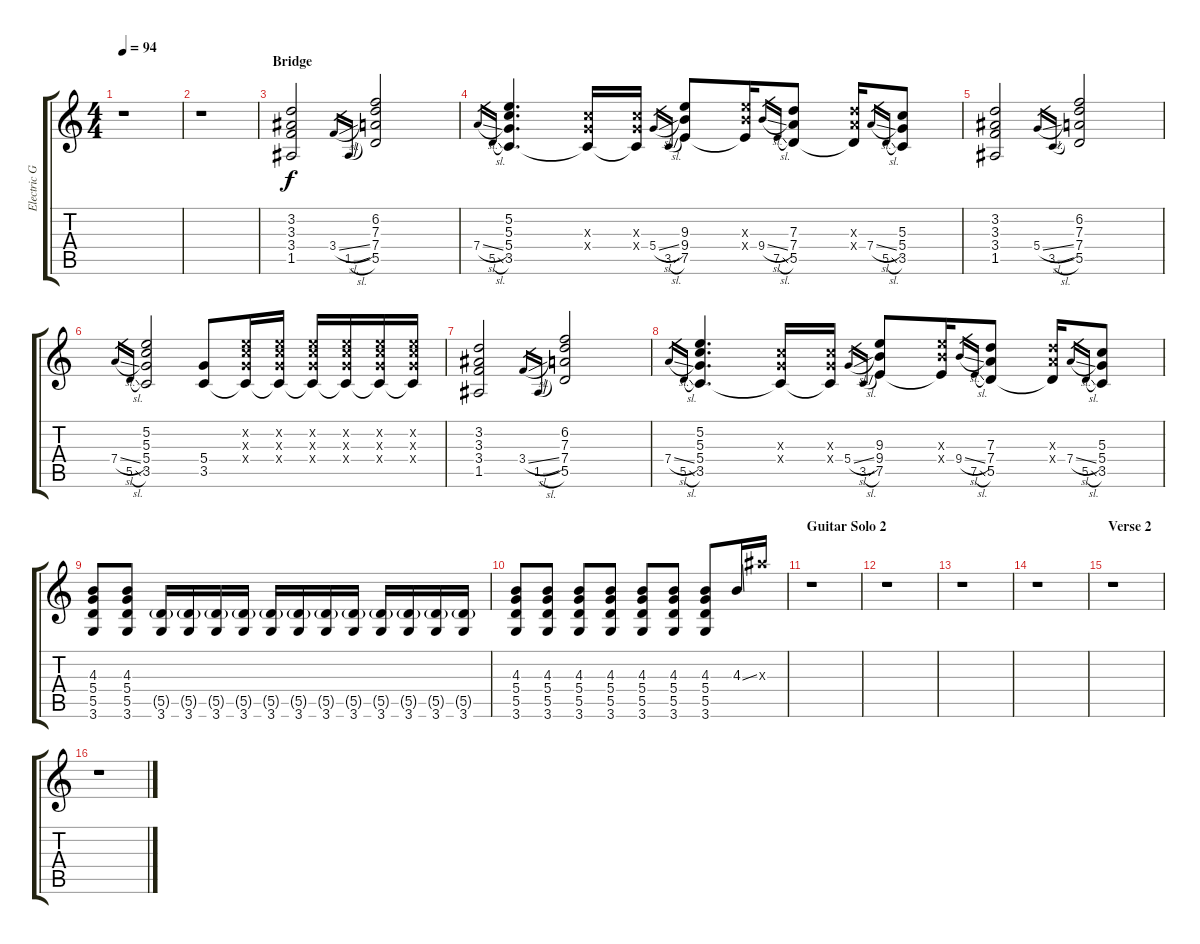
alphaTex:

\track ("Electric Guitar  (Rhythm)" "Electric G") {instrument overdrivenguitar}
\staff {score tabs}
\tuning (E4 B3 G3 D3 A2 E2) {hide}
\ts (4 4)
\tempo 94
\clef g2
\ks c
r.1{dy f} |
r.1 |
\section ("" "Bridge")
(3.2 3.3 3.4 1.5).2 3.4{sl}.16{gr} 1.5{sl}.16{gr} (6.2 7.3 7.4 5.5).2 |
7.4{sl}.16{gr} 5.5{sl}.16{gr} (5.2 5.3 5.4 3.5).4{d} (5.3{x} 5.4{x} 3.5{t}).16 (5.3{x} 5.4{x} 3.5{t}).16 5.4{sl}.16{gr} 3.5{sl}.16{gr} (9.3 9.4 7.5).8 (9.3{x} 9.4{x} 7.5{t}).16 9.4{sl}.16{gr} 7.5{sl}.16{gr} (7.3 7.4 5.5).8 (7.3{x} 7.4{x} 5.5{t}).16 7.4{sl}.16{gr} 5.5{sl}.16{gr} (5.3 5.4 3.5).8 |
(3.2 3.3 3.4 1.5).2 5.4{sl}.16{gr} 3.5{sl}.16{gr} (6.2 7.3 7.4 5.5).2 |
7.4{sl}.16{gr} 5.5{sl}.16{gr} (5.2 5.3 5.4 3.5).2 (5.4 3.5).8 (5.2{x} 5.3{x} 5.4{x} 3.5{t}).16 (5.2{x} 5.3{x} 5.4{x} 3.5{t}).16 (5.2{x} 5.3{x} 5.4{x} 3.5{t}).16 (5.2{x} 5.3{x} 5.4{x} 3.5{t}).16 (5.2{x} 5.3{x} 5.4{x} 3.5{t}).16 (5.2{x} 5.3{x} 5.4{x} 3.5{t}).16 |
(3.2 3.3 3.4 1.5).2 3.4{sl}.16{gr} 1.5{sl}.16{gr} (6.2 7.3 7.4 5.5).2 |
7.4{sl}.16{gr} 5.5{sl}.16{gr} (5.2 5.3 5.4 3.5).4{d} (5.3{x} 5.4{x} 3.5{t}).16 (5.3{x} 5.4{x} 3.5{t}).16 5.4{sl}.16{gr} 3.5{sl}.16{gr} (9.3 9.4 7.5).8 (9.3{x} 9.4{x} 7.5{t}).16 9.4{sl}.16{gr} 7.5{sl}.16{gr} (7.3 7.4 5.5).8 (7.3{x} 7.4{x} 5.5{t}).16 7.4{sl}.16{gr} 5.5{sl}.16{gr} (5.3 5.4 3.5).8 |
(4.3 5.4 5.5 3.6).8 (4.3 5.4 5.5 3.6).8 (5.5{g} 3.6).16 (5.5{g} 3.6).16 (5.5{g} 3.6).16 (5.5{g} 3.6).16 (5.5{g} 3.6).16 (5.5{g} 3.6).16 (5.5{g} 3.6).16 (5.5{g} 3.6).16 (5.5{g} 3.6).16 (5.5{g} 3.6).16 (5.5{g} 3.6).16 (5.5{g} 3.6).16 |
(4.3 5.4 5.5 3.6).8 (4.3 5.4 5.5 3.6).8 (4.3 5.4 5.5 3.6).8 (4.3 5.4 5.5 3.6).8 (4.3 5.4 5.5 3.6).8 (4.3 5.4 5.5 3.6).8 (4.3 5.4 5.5 3.6).8 4.3{ss}.16 15.3{x}.16 |
\section ("" "Guitar Solo 2")
r.1 |
r.1 |
r.1 |
r.1 |
\section ("" "Verse 2")
r.1 |
r.1
